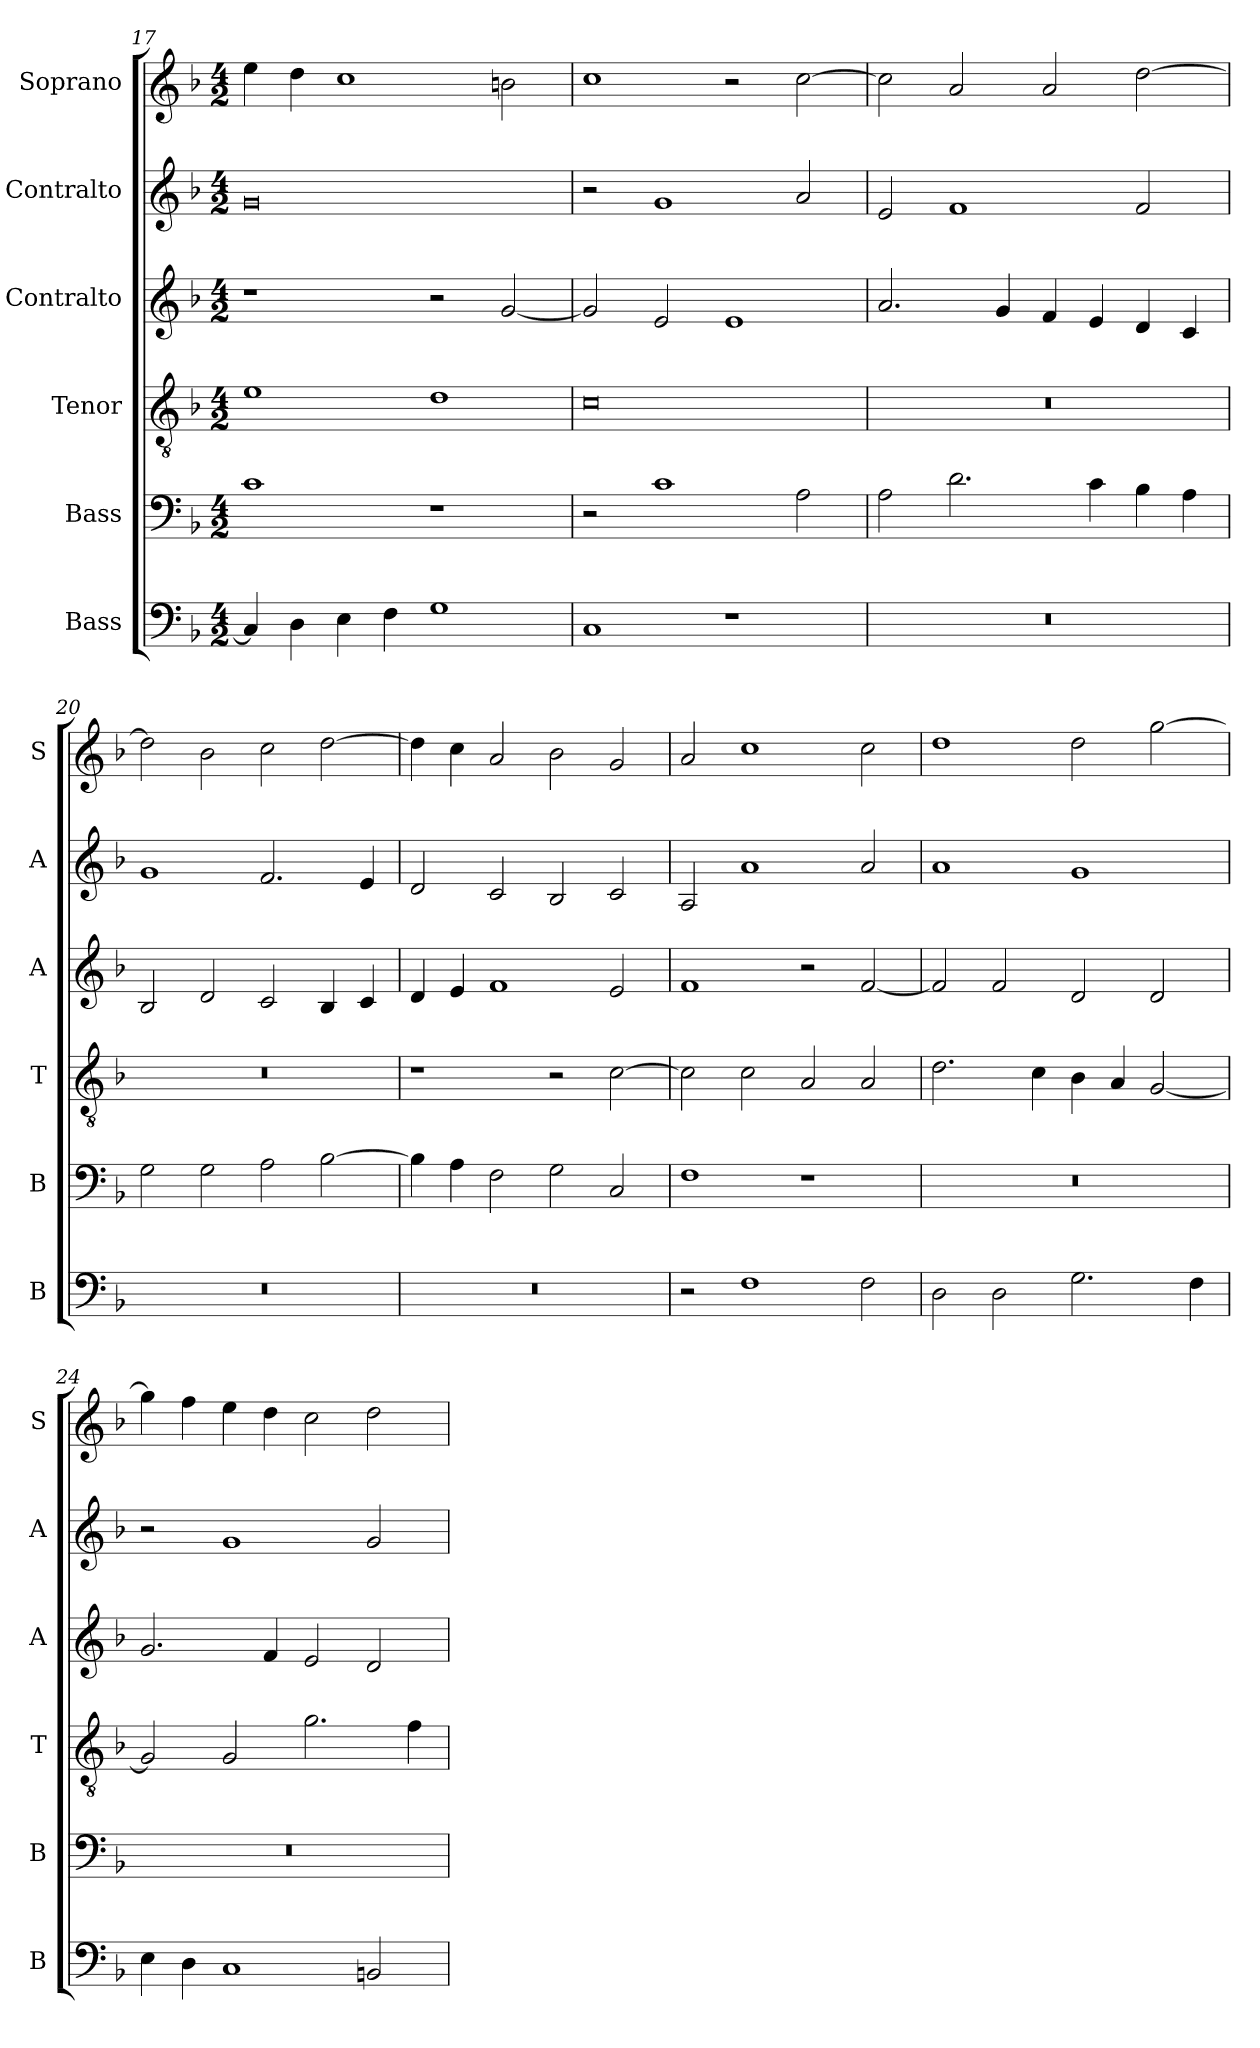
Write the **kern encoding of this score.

**kern	**kern	**kern	**kern	**kern	**kern
*part6	*part5	*part4	*part3	*part2	*part1
*staff6	*staff5	*staff4	*staff3	*staff2	*staff1
*I"Bass	*I"Bass	*I"Tenor	*I"Contralto	*I"Contralto	*I"Soprano
*I'B	*I'B	*I'T	*I'A	*I'A	*I'S
*clefF4	*clefF4	*clefGv2	*clefG2	*clefG2	*clefG2
*k[b-]	*k[b-]	*k[b-]	*k[b-]	*k[b-]	*k[b-]
*F:ion	*F:ion	*F:ion	*F:ion	*F:ion	*F:ion
*M4/2	*M4/2	*M4/2	*M4/2	*M4/2	*M4/2
=17	=17	=17	=17	=17	=17
4C]	1c	1e	1r	0g	4ee
4D	.	.	.	.	4dd
4E	.	.	.	.	1cc
4F	.	.	.	.	.
1G	1r	1d	2r	.	.
.	.	.	[2g	.	2bn
=18	=18	=18	=18	=18	=18
1C	2r	0c	2g]	2r	1cc
.	1c	.	2e	1g	.
1r	.	.	1e	.	2r
.	2A	.	.	2a	[2cc
=19	=19	=19	=19	=19	=19
0r	2A	0r	2.a	2e	2cc]
.	2.d	.	.	1f	2a
.	.	.	4g	.	.
.	.	.	4f	.	2a
.	4c	.	4e	.	.
.	4B-	.	4d	2f	[2dd
.	4A	.	4c	.	.
=20	=20	=20	=20	=20	=20
0r	2G	0r	2B-	1g	2dd]
.	2G	.	2d	.	2b-
.	2A	.	2c	2.f	2cc
.	[2B-	.	4B-	.	[2dd
.	.	.	4c	4e	.
=21	=21	=21	=21	=21	=21
0r	4B-]	1r	4d	2d	4dd]
.	4A	.	4e	.	4cc
.	2F	.	1f	2c	2a
.	2G	2r	.	2B-	2b-
.	2C	[2c	2e	2c	2g
=22	=22	=22	=22	=22	=22
2r	1F	2c]	1f	2A	2a
1F	.	2c	.	1a	1cc
.	1r	2A	2r	.	.
2F	.	2A	[2f	2a	2cc
=23	=23	=23	=23	=23	=23
2D	0r	2.d	2f]	1a	1dd
2D	.	.	2f	.	.
.	.	4c	.	.	.
2.G	.	4B-	2d	1g	2dd
.	.	4A	.	.	.
.	.	[2G	2d	.	[2gg
4F	.	.	.	.	.
=24	=24	=24	=24	=24	=24
4E	0r	2G]	2.g	2r	4gg]
4D	.	.	.	.	4ff
1C	.	2G	.	1g	4ee
.	.	.	4f	.	4dd
.	.	2.g	2e	.	2cc
2BBn	.	.	2d	2g	2dd
.	.	4f	.	.	.
=	=	=	=	=	=
*-	*-	*-	*-	*-	*-
